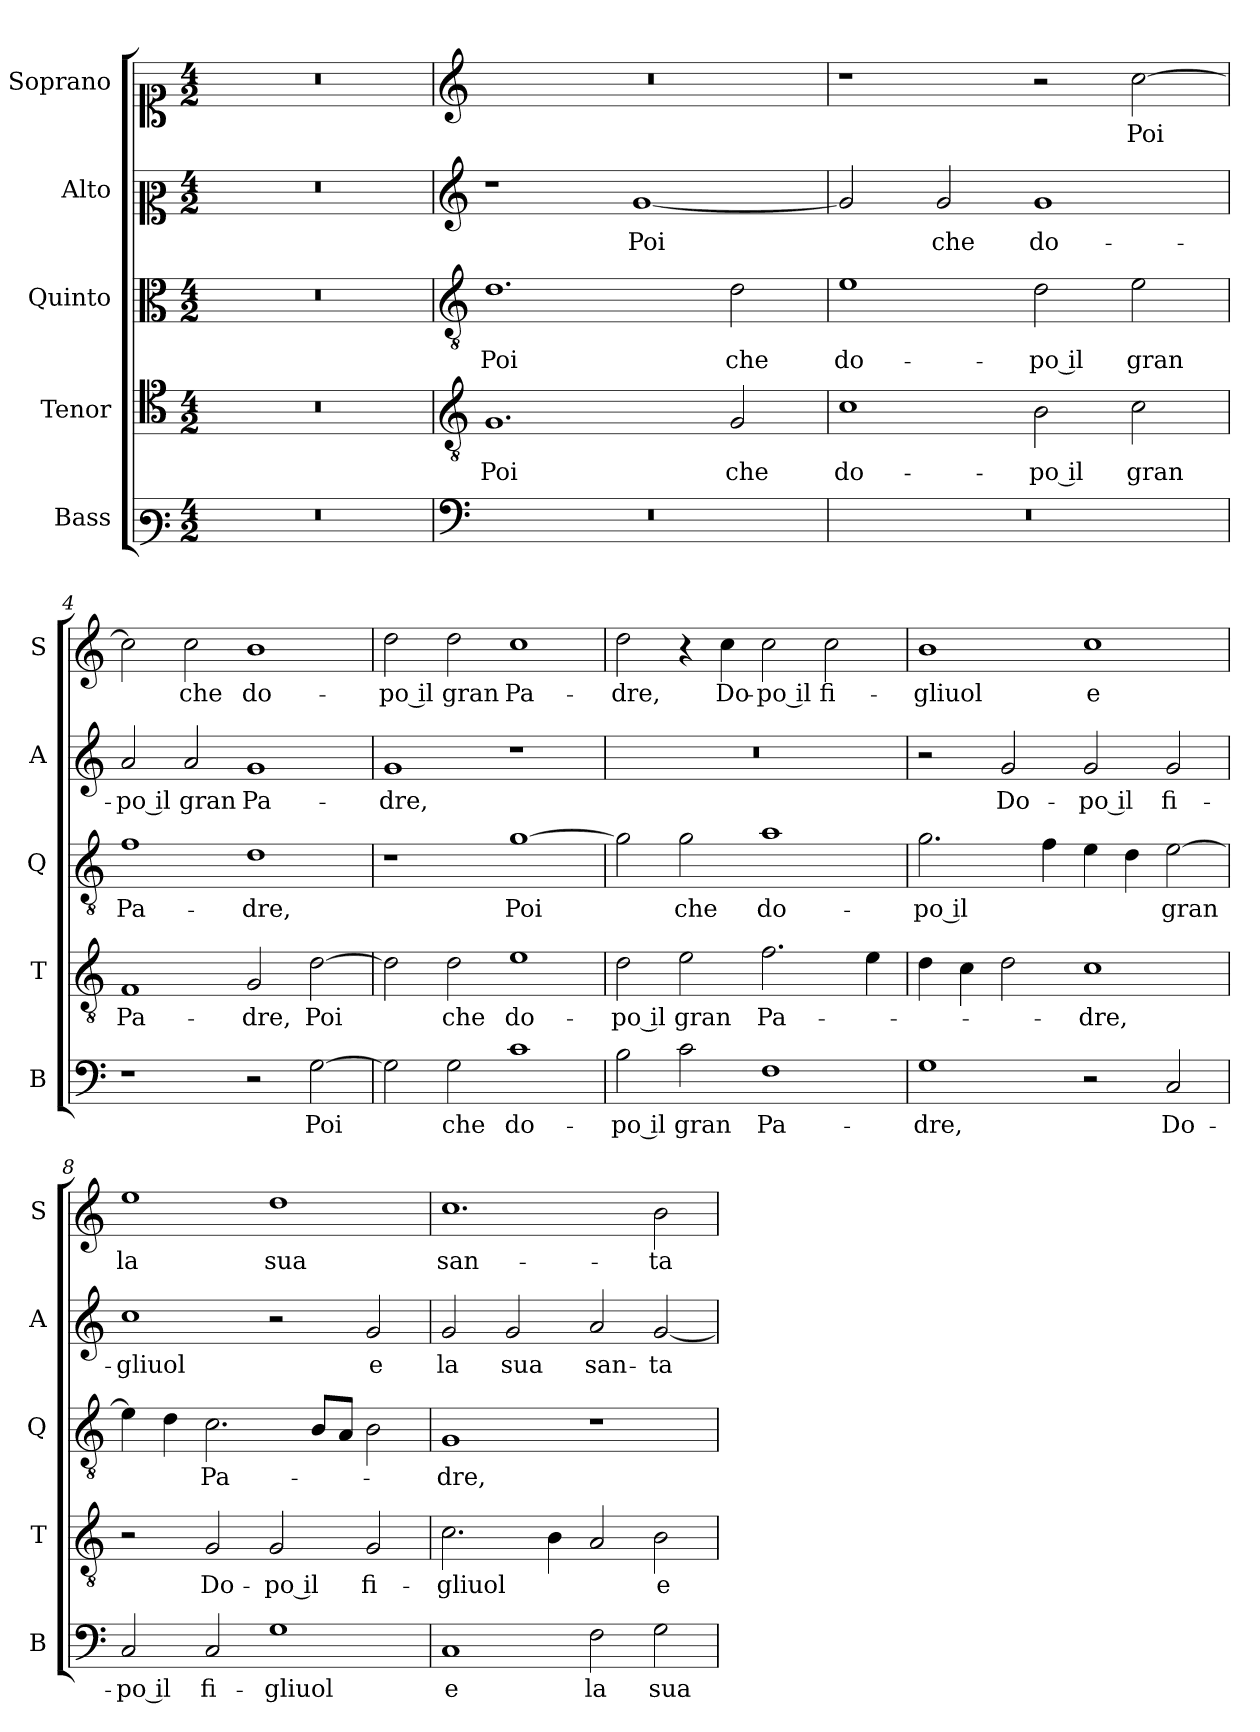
**kern	**text	**kern	**text	**kern	**text	**kern	**text	**kern	**text
*part5	*part5	*part4	*part4	*part3	*part3	*part2	*part2	*part1	*part1
*staff5	*staff5	*staff4	*staff4	*staff3	*staff3	*staff2	*staff2	*staff1	*staff1
*I"Bass	*	*I"Tenor	*	*I"Quinto	*	*I"Alto	*	*I"Soprano	*
*I'B	*	*I'T	*	*I'Q	*	*I'A	*	*I'S	*
*clefF3	*	*clefC4	*	*clefC3	*	*clefC2	*	*clefC1	*
*k[]	*	*k[]	*	*k[]	*	*k[]	*	*k[]	*
*C:	*	*C:	*	*C:	*	*C:	*	*C:	*
*M4/2	*	*M4/2	*	*M4/2	*	*M4/2	*	*M4/2	*
=1	=1	=1	=1	=1	=1	=1	=1	=1	=1
0r	.	0r	.	0r	.	0r	.	0r	.
=2	=2	=2	=2	=2	=2	=2	=2	=2	=2
*clefF4	*	*clefGv2	*	*clefGv2	*	*clefG2	*	*clefG2	*
!	!	!	!LO:LY:b	!	!LO:LY:b	!	!	!	!
0r	.	1.G	Poi	1.d	Poi	1r	.	0r	.
!	!	!	!	!	!	!	!LO:LY:b	!	!
.	.	.	.	.	.	[1g	Poi	.	.
!	!	!	!LO:LY:b	!	!LO:LY:b	!	!	!	!
.	.	2G/	che	2d\	che	.	.	.	.
=3	=3	=3	=3	=3	=3	=3	=3	=3	=3
!	!	!	!LO:LY:b	!	!LO:LY:b	!	!	!	!
0r	.	1c	do-	1e	do-	2g/]	.	1r	.
!	!	!	!	!	!	!	!LO:LY:b	!	!
.	.	.	.	.	.	2g/	che	.	.
!	!	!	!LO:LY:b	!	!LO:LY:b	!	!LO:LY:b	!	!
.	.	2B\	-po il	2d\	-po il	1g	do-	2r	.
!	!	!	!LO:LY:b	!	!LO:LY:b	!	!	!	!LO:LY:b
.	.	2c\	gran	2e\	gran	.	.	[2cc\	Poi
=4	=4	=4	=4	=4	=4	=4	=4	=4	=4
!	!	!	!LO:LY:b	!	!LO:LY:b	!	!LO:LY:b	!	!
1r	.	1F	Pa-	1f	Pa-	2a/	-po il	2cc\]	.
!	!	!	!	!	!	!	!LO:LY:b	!	!LO:LY:b
.	.	.	.	.	.	2a/	gran	2cc\	che
!	!	!	!LO:LY:b	!	!LO:LY:b	!	!LO:LY:b	!	!LO:LY:b
2r	.	2G/	-dre,	1d	-dre,	1g	Pa-	1b	do-
!	!LO:LY:b	!	!LO:LY:b	!	!	!	!	!	!
[2G\	Poi	[2d\	Poi	.	.	.	.	.	.
!!LO:LB:g=z
=5	=5	=5	=5	=5	=5	=5	=5	=5	=5
!	!	!	!	!	!	!	!LO:LY:b	!	!LO:LY:b
2G\]	.	2d\]	.	1r	.	1g	-dre,	2dd\	-po il
!	!LO:LY:b	!	!LO:LY:b	!	!	!	!	!	!LO:LY:b
2G\	che	2d\	che	.	.	.	.	2dd\	gran
!	!LO:LY:b	!	!LO:LY:b	!	!LO:LY:b	!	!	!	!LO:LY:b
1c	do-	1e	do-	[1g	Poi	1r	.	1cc	Pa-
=6	=6	=6	=6	=6	=6	=6	=6	=6	=6
!	!LO:LY:b	!	!LO:LY:b	!	!	!	!	!	!LO:LY:b
2B\	-po il	2d\	-po il	2g\]	.	0r	.	2dd\	-dre,
!	!LO:LY:b	!	!LO:LY:b	!	!LO:LY:b	!	!	!	!
2c\	gran	2e\	gran	2g\	che	.	.	4r	.
!	!	!	!	!	!	!	!	!	!LO:LY:b
.	.	.	.	.	.	.	.	4cc\	Do-
!	!LO:LY:b	!	!LO:LY:b	!	!LO:LY:b	!	!	!	!LO:LY:b
1F	Pa-	2.f\	Pa-	1a	do-	.	.	2cc\	-po il
!	!	!	!	!	!	!	!	!	!LO:LY:b
.	.	.	.	.	.	.	.	2cc\	fi-
.	.	4e\	.	.	.	.	.	.	.
=7	=7	=7	=7	=7	=7	=7	=7	=7	=7
!	!LO:LY:b	!	!	!	!LO:LY:b	!	!	!	!LO:LY:b
1G	-dre,	4d\	.	2.g\	-po il	2r	.	1b	-gliuol
.	.	4c\	.	.	.	.	.	.	.
!	!	!	!	!	!	!	!LO:LY:b	!	!
.	.	2d\	.	.	.	2g/	Do-	.	.
.	.	.	.	4f\	.	.	.	.	.
!	!	!	!LO:LY:b	!	!	!	!LO:LY:b	!	!LO:LY:b
2r	.	1c	-dre,	4e\	.	2g/	-po il	1cc	e
.	.	.	.	4d\	.	.	.	.	.
!	!LO:LY:b	!	!	!	!LO:LY:b	!	!LO:LY:b	!	!
2C/	Do-	.	.	[2e\	gran	2g/	fi-	.	.
=8	=8	=8	=8	=8	=8	=8	=8	=8	=8
!	!LO:LY:b	!	!	!	!	!	!LO:LY:b	!	!LO:LY:b
2C/	-po il	2r	.	4e\]	.	1cc	-gliuol	1ee	la
.	.	.	.	4d\	.	.	.	.	.
!	!LO:LY:b	!	!LO:LY:b	!	!LO:LY:b	!	!	!	!
2C/	fi-	2G/	Do-	2.c\	Pa-	.	.	.	.
!	!LO:LY:b	!	!LO:LY:b	!	!	!	!	!	!LO:LY:b
1G	-gliuol	2G/	-po il	.	.	2r	.	1dd	sua
.	.	.	.	8B/L	.	.	.	.	.
.	.	.	.	8A/J	.	.	.	.	.
!	!	!	!LO:LY:b	!	!	!	!LO:LY:b	!	!
.	.	2G/	fi-	2B\	.	2g/	e	.	.
!!LO:PB:g=z
=9	=9	=9	=9	=9	=9	=9	=9	=9	=9
!	!LO:LY:b	!	!LO:LY:b	!	!LO:LY:b	!	!LO:LY:b	!	!LO:LY:b
1C	e	2.c\	-gliuol	1G	-dre,	2g/	la	1.cc	san-
!	!	!	!	!	!	!	!LO:LY:b	!	!
.	.	.	.	.	.	2g/	sua	.	.
.	.	4B\	.	.	.	.	.	.	.
!	!LO:LY:b	!	!	!	!	!	!LO:LY:b	!	!
2F\	la	2A/	.	1r	.	2a/	san-	.	.
!	!LO:LY:b	!	!LO:LY:b	!	!	!	!LO:LY:b	!	!LO:LY:b
2G\	sua	2B\	e	.	.	[2g/	-ta	2b\	-ta
=	=	=	=	=	=	=	=	=	=
*-	*-	*-	*-	*-	*-	*-	*-	*-	*-
